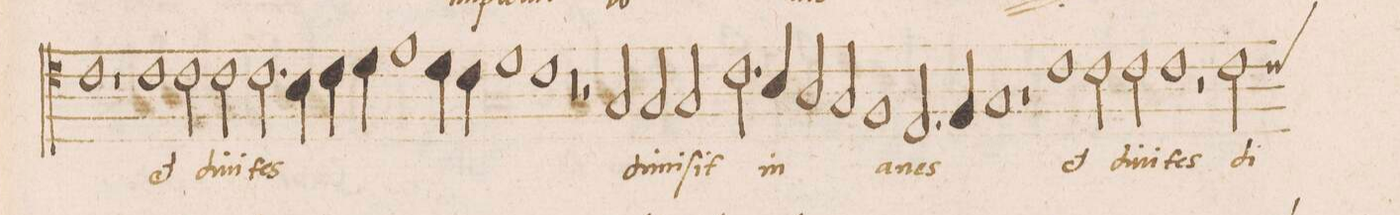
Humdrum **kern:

**kern	**text
*I"TENOR	*
*clefC4	*
*k[]	*
*met(C|)	*
*M2/1	*
1c	-nis
*	*Xij
1r	.
=132	=132
1c	et
2c\	di-
2c\	-vi-
=133	=133
2.c\	-tes
4B\	.
4c\	.
4d\	.
1e	.
=134	=134
4d\	.
4c\	.
1d	.
=135	=135
1c	.
1r	.
=136	=136
1r	.
2r	.
2G/	di-
=137	=137
2G/	-mi-
2G/	-ſit
2.c\	.
4B/	in-
=138	=138
2A/	.
2G/	.
1F	-a-
=139	=139
2.E/	-nes
4F/	.
1G	.
=140	=140
1r	.
1c	et
=141	=141
2c\	di-
2c\	-vi-
1c	-tes
=142	=142
2r	.
*custos:c	*
2c\	di-
*-	*-
